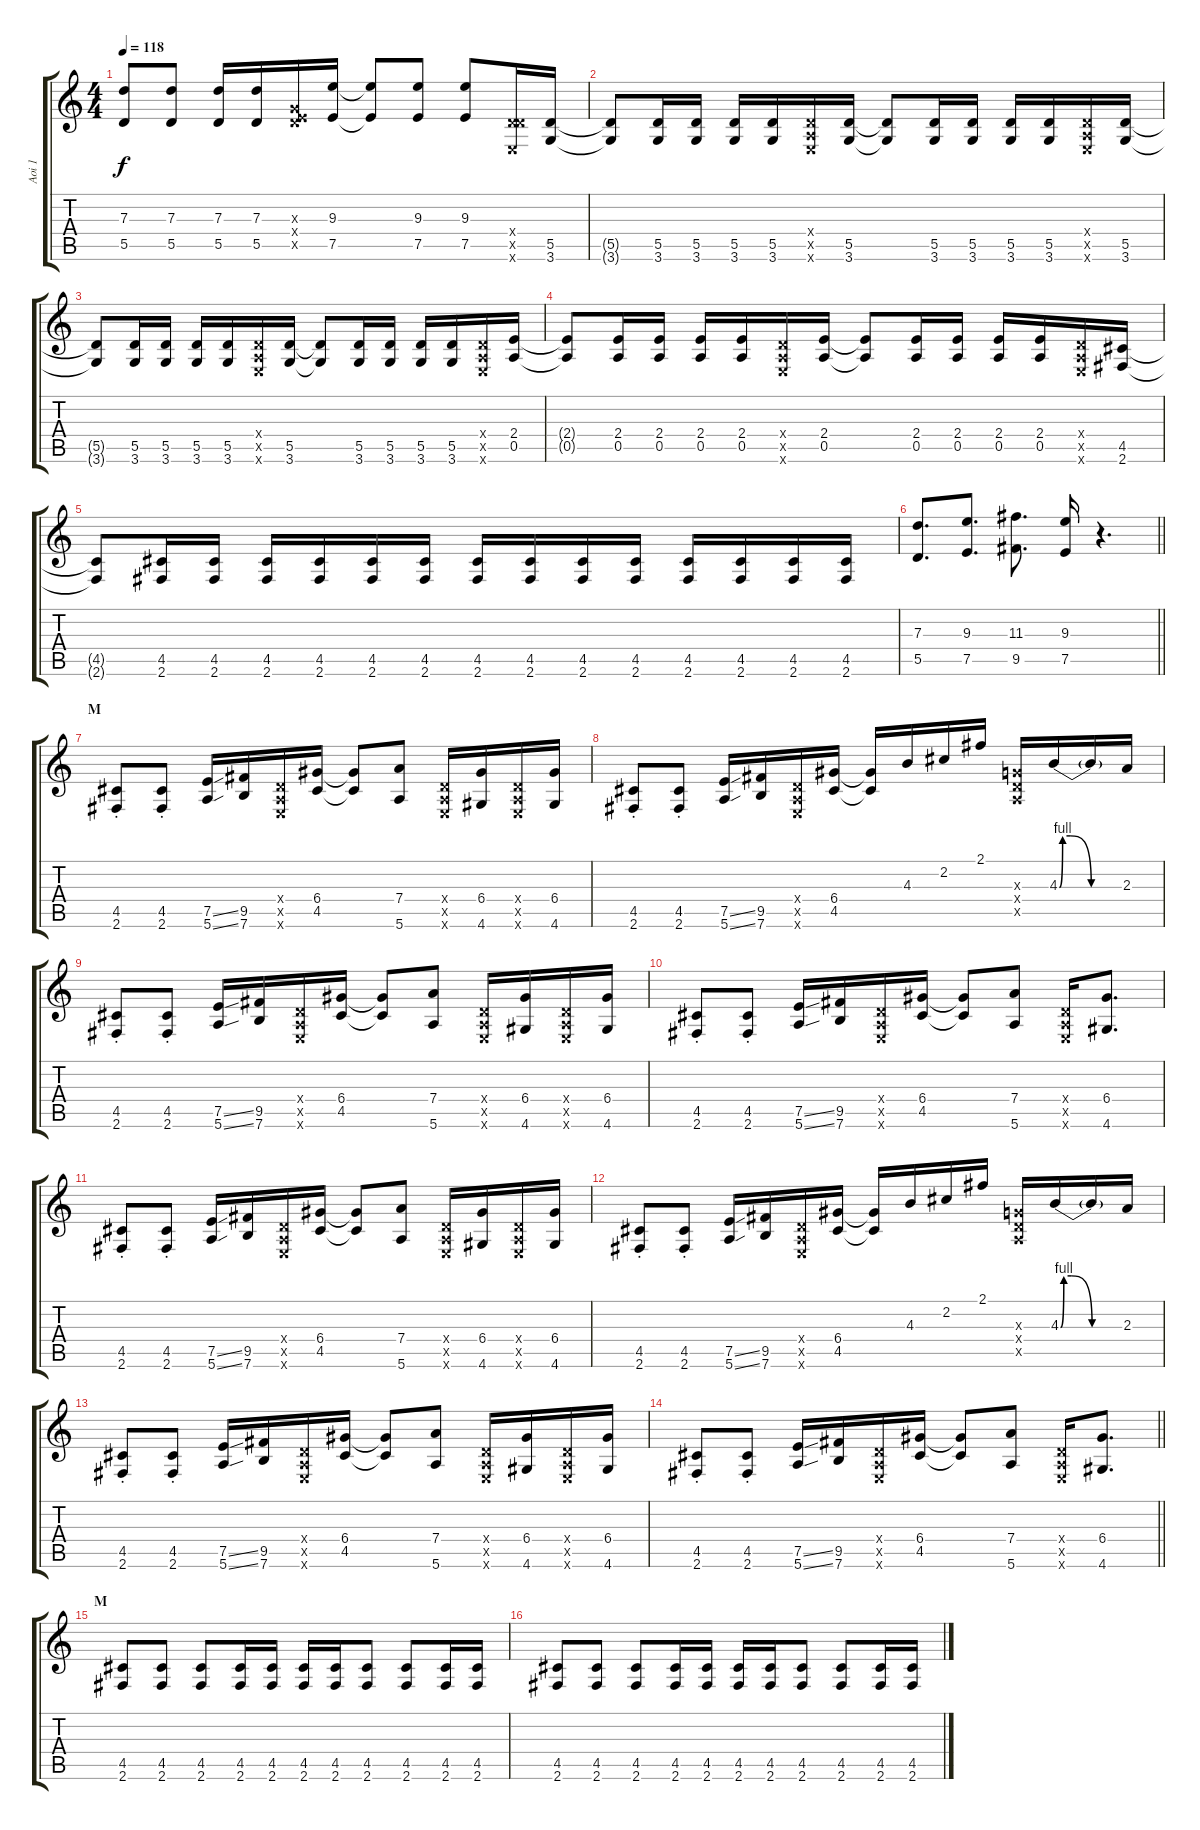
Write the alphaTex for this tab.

\track ("Aoi 1" "Aoi 1") {instrument distortionguitar}
\staff {score tabs}
\tuning (E4 B3 G3 D3 A2 E2) {hide}
\ts (4 4)
\tempo 118
\clef g2
\ks c
(7.3{t} 5.5{t}).8{dy f} (7.3 5.5).8 (7.3 5.5).16 (7.3 5.5).16 (0.3{x} 0.4{x} 7.5{x}).16 (9.3 7.5).16 (9.3{t} 7.5{t}).8 (9.3 7.5).8 (9.3 7.5).8 (0.4{x} 5.5{x} 0.6{x}).16 (5.5 3.6).16 |
(5.5{t} 3.6{t}).8 (5.5 3.6).16 (5.5 3.6).16 (5.5 3.6).16 (5.5 3.6).16 (0.4{x} 0.5{x} 0.6{x}).16 (5.5 3.6).16 (5.5{t} 3.6{t}).8 (5.5 3.6).16 (5.5 3.6).16 (5.5 3.6).16 (5.5 3.6).16 (0.4{x} 0.5{x} 0.6{x}).16 (5.5 3.6).16 |
(5.5{t} 3.6{t}).8 (5.5 3.6).16 (5.5 3.6).16 (5.5 3.6).16 (5.5 3.6).16 (0.4{x} 0.5{x} 0.6{x}).16 (5.5 3.6).16 (5.5{t} 3.6{t}).8 (5.5 3.6).16 (5.5 3.6).16 (5.5 3.6).16 (5.5 3.6).16 (0.4{x} 0.5{x} 0.6{x}).16 (2.4 0.5).16 |
(2.4{t} 0.5{t}).8 (2.4 0.5).16 (2.4 0.5).16 (2.4 0.5).16 (2.4 0.5).16 (0.4{x} 0.5{x} 0.6{x}).16 (2.4 0.5).16 (2.4{t} 0.5{t}).8 (2.4 0.5).16 (2.4 0.5).16 (2.4 0.5).16 (2.4 0.5).16 (0.4{x} 0.5{x} 0.6{x}).16 (4.5 2.6).16 |
(4.5{t} 2.6{t}).8 (4.5 2.6).16 (4.5 2.6).16 (4.5 2.6).16 (4.5 2.6).16 (4.5 2.6).16 (4.5 2.6).16 (4.5 2.6).16 (4.5 2.6).16 (4.5 2.6).16 (4.5 2.6).16 (4.5 2.6).16 (4.5 2.6).16 (4.5 2.6).16 (4.5 2.6).16 |
\barLineRight lightlight
(7.3 5.5).8{d} (9.3 7.5).8{d} (11.3 9.5).8{d} (9.3 7.5).16 r.4{d} |
\section ("" "M")
(4.5{st} 2.6{st}).8 (4.5{st} 2.6{st}).8 (7.5{ss} 5.6{ss}).16 (9.5 7.6).16 (0.4{x} 0.5{x} 0.6{x}).16 (6.4 4.5).16 (6.4{t} 4.5{t}).8 (7.4 5.6).8 (0.4{x} 0.5{x} 0.6{x}).16 (6.4 4.6).16 (0.4{x} 0.5{x} 0.6{x}).16 (6.4 4.6).16 |
(4.5{st} 2.6{st}).8 (4.5{st} 2.6{st}).8 (7.5{ss} 5.6{ss}).16 (9.5 7.6).16 (0.4{x} 0.5{x} 0.6{x}).16 (6.4 4.5).16 (6.4{t} 4.5{t}).16 4.3.16 2.2.16 2.1.16 (0.3{x} 0.4{x} 0.5{x}).16 4.3{be (custom 0 0 3 4 10 4 30 0 60 0)}.16 4.3{t}.16 2.3.16 |
(4.5{st} 2.6{st}).8 (4.5{st} 2.6{st}).8 (7.5{ss} 5.6{ss}).16 (9.5 7.6).16 (0.4{x} 0.5{x} 0.6{x}).16 (6.4 4.5).16 (6.4{t} 4.5{t}).8 (7.4 5.6).8 (0.4{x} 0.5{x} 0.6{x}).16 (6.4 4.6).16 (0.4{x} 0.5{x} 0.6{x}).16 (6.4 4.6).16 |
(4.5{st} 2.6{st}).8 (4.5{st} 2.6{st}).8 (7.5{ss} 5.6{ss}).16 (9.5 7.6).16 (0.4{x} 0.5{x} 0.6{x}).16 (6.4 4.5).16 (6.4{t} 4.5{t}).8 (7.4 5.6).8 (0.4{x} 0.5{x} 0.6{x}).16 (6.4 4.6).8{d} |
(4.5{st} 2.6{st}).8 (4.5{st} 2.6{st}).8 (7.5{ss} 5.6{ss}).16 (9.5 7.6).16 (0.4{x} 0.5{x} 0.6{x}).16 (6.4 4.5).16 (6.4{t} 4.5{t}).8 (7.4 5.6).8 (0.4{x} 0.5{x} 0.6{x}).16 (6.4 4.6).16 (0.4{x} 0.5{x} 0.6{x}).16 (6.4 4.6).16 |
(4.5{st} 2.6{st}).8 (4.5{st} 2.6{st}).8 (7.5{ss} 5.6{ss}).16 (9.5 7.6).16 (0.4{x} 0.5{x} 0.6{x}).16 (6.4 4.5).16 (6.4{t} 4.5{t}).16 4.3.16 2.2.16 2.1.16 (0.3{x} 0.4{x} 0.5{x}).16 4.3{be (custom 0 0 3 4 10 4 30 0 60 0)}.16 4.3{t}.16 2.3.16 |
(4.5{st} 2.6{st}).8 (4.5{st} 2.6{st}).8 (7.5{ss} 5.6{ss}).16 (9.5 7.6).16 (0.4{x} 0.5{x} 0.6{x}).16 (6.4 4.5).16 (6.4{t} 4.5{t}).8 (7.4 5.6).8 (0.4{x} 0.5{x} 0.6{x}).16 (6.4 4.6).16 (0.4{x} 0.5{x} 0.6{x}).16 (6.4 4.6).16 |
\barLineRight lightlight
(4.5{st} 2.6{st}).8 (4.5{st} 2.6{st}).8 (7.5{ss} 5.6{ss}).16 (9.5 7.6).16 (0.4{x} 0.5{x} 0.6{x}).16 (6.4 4.5).16 (6.4{t} 4.5{t}).8 (7.4 5.6).8 (0.4{x} 0.5{x} 0.6{x}).16 (6.4 4.6).8{d} |
\section ("" "M")
(4.5 2.6).8 (4.5 2.6).8 (4.5 2.6).8 (4.5 2.6).16 (4.5 2.6).16 (4.5 2.6).16 (4.5 2.6).16 (4.5 2.6).8 (4.5 2.6).8 (4.5 2.6).16 (4.5 2.6).16 |
(4.5 2.6).8 (4.5 2.6).8 (4.5 2.6).8 (4.5 2.6).16 (4.5 2.6).16 (4.5 2.6).16 (4.5 2.6).16 (4.5 2.6).8 (4.5 2.6).8 (4.5 2.6).16 (4.5 2.6).16
